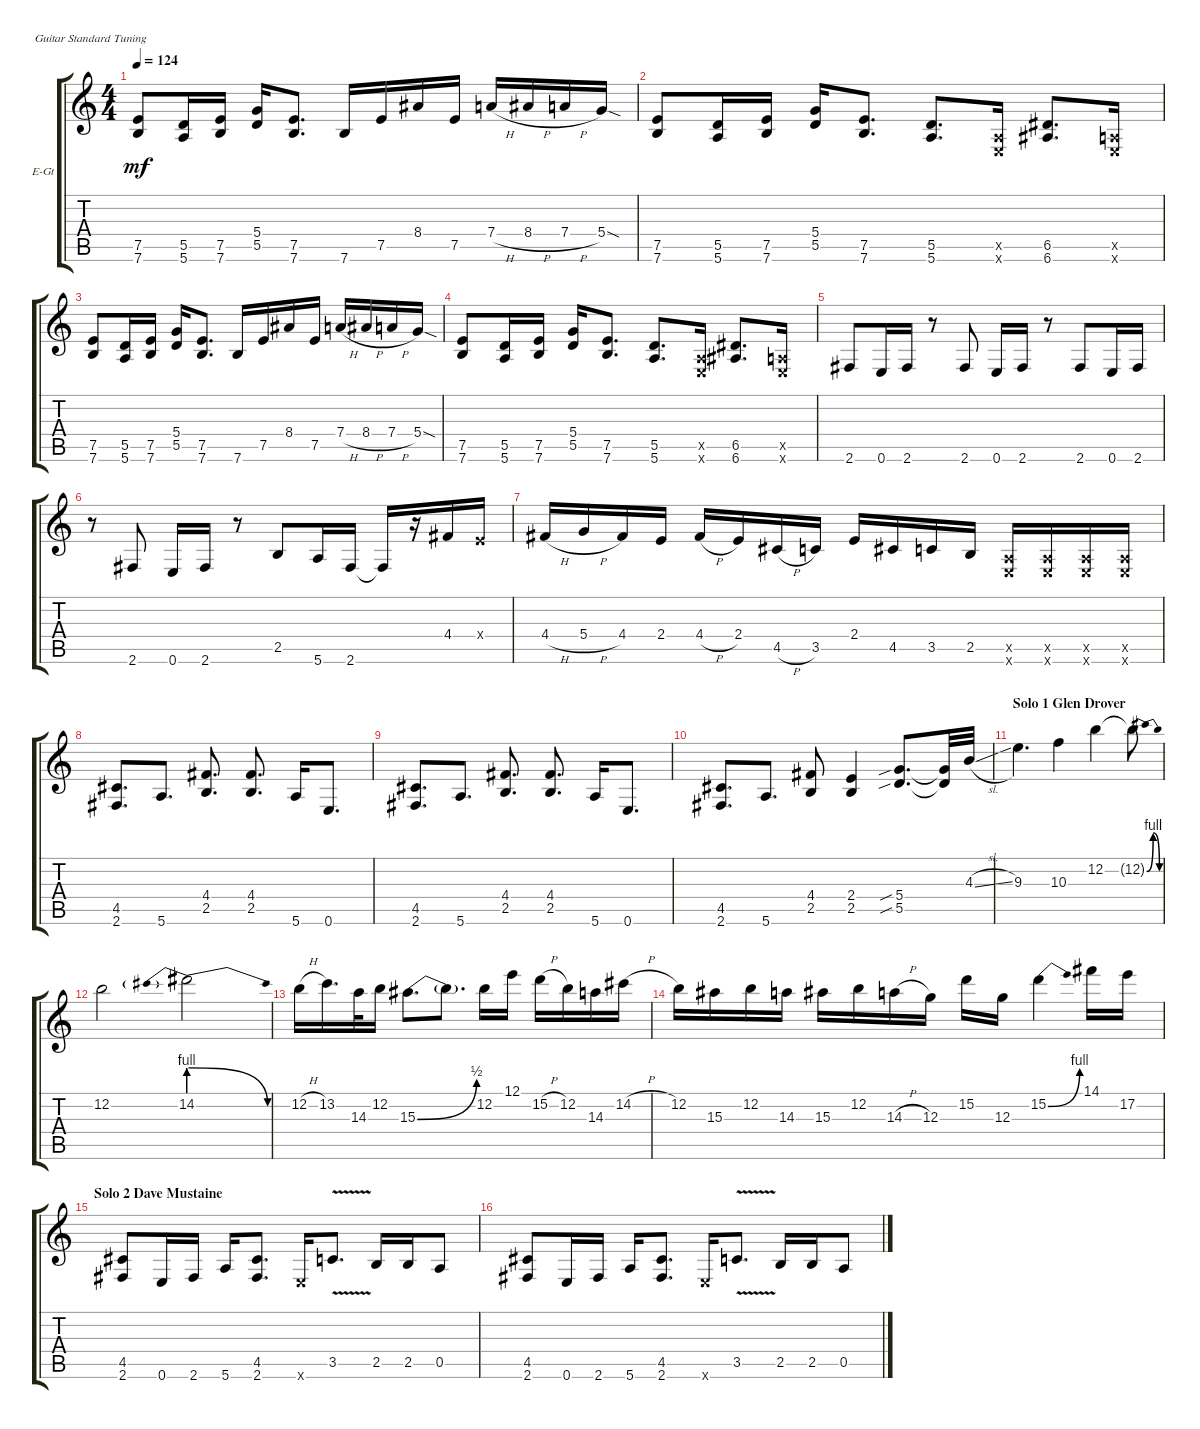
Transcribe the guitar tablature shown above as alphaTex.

\defaultSystemsLayout 4
\bracketExtendMode groupsimilarinstruments
\firstSystemTrackNameOrientation horizontal
\otherSystemsTrackNameOrientation horizontal
\track ("Glen Drover" "E-Gt") {instrument distortionguitar}
\staff {score tabs}
\tuning (E4 B3 G3 D3 A2 E2)
\ts (4 4)
\tempo 124
\clef g2
\ks c
(7.6 7.5).8{dy mf} (5.5 5.6).16 (7.5 7.6).16 (5.4 5.5).16 (7.5 7.6).8{d} 7.6.16 7.5.16 8.4.16 7.5.16 7.4{h}.16 8.4{h}.16 7.4{h}.16 5.4{sod}.16 |
(7.6 7.5).8 (5.5 5.6).16 (7.5 7.6).16 (5.4 5.5).16 (7.5 7.6).8{d} (5.6 5.5).8{d} (0.5{x} 0.6{x}).16 (6.5 6.6).8{d} (0.6{x} 0.5{x}).16 |
(7.6 7.5).8 (5.5 5.6).16 (7.5 7.6).16 (5.4 5.5).16 (7.5 7.6).8{d} 7.6.16 7.5.16 8.4.16 7.5.16 7.4{h}.16 8.4{h}.16 7.4{h}.16 5.4{sod}.16 |
(7.6 7.5).8 (5.5 5.6).16 (7.5 7.6).16 (5.4 5.5).16 (7.5 7.6).8{d} (5.6 5.5).8{d} (0.5{x} 0.6{x}).16 (6.5 6.6).8{d} (0.6{x} 0.5{x}).16 |
2.6.8 0.6.16 2.6.16 r.8 2.6.8 0.6.16 2.6.16 r.8 2.6.8 0.6.16 2.6.16 |
r.8 2.6.8 0.6.16 2.6.16 r.8 2.5.8 5.6.16 2.6.16 2.6{t}.16 r.16 4.4.16 2.4{x}.16 |
4.4{h}.16 5.4{h}.16 4.4.16 2.4.16 4.4{h}.16 2.4.16 4.5{h}.16 3.5.16 2.4.16 4.5.16 3.5.16 2.5.16 (0.5{x} 0.6{x}).16 (0.6{x} 0.5{x}).16 (0.5{x} 0.6{x}).16 (0.6{x} 0.5{x}).16 |
(4.5 2.6).8{d} 5.6.8{d} (2.5 4.4).8{d} (2.5 4.4).8{d} 5.6.16 0.6.8{d} |
(4.5 2.6).8{d} 5.6.8{d} (2.5 4.4).8{d} (2.5 4.4).8{d} 5.6.16 0.6.8{d} |
(4.5 2.6).8{d} 5.6.8{d} (2.5 4.4).8 (2.5 2.4).4 (5.5{sib} 5.4{sib}).8{d} (5.5{t} 5.4{t}).32 4.3{sl}.32 |
\section ("" "Solo 1 Glen Drover")
9.3.4{d} 10.3.4 12.2.4 12.2{be (bendrelease 0 0 10.2 4 20.4 4 30 0) t}.8 |
12.2.2 14.2{be (prebendrelease 0 4 15 0)}.2 |
12.2{h}.16 13.2.16{d} 14.3.32 12.2.16 15.3{be (bend 0 0 14.399999999999999 2)}.8{d} 15.3{t}.8{d} 12.2.16 12.1.16 15.2{h}.16 12.2.16 14.3.16 14.2{h}.16 |
12.2.16 15.3.16 12.2.16 14.3.16 15.3.16 12.2.16 14.3{h}.16 12.3.16 15.2.16 12.3.16 15.2{be (bend 0 0 15 4)}.4 14.1.16 17.2.16 |
\section ("" "Solo 2 Dave Mustaine")
(2.6 4.5).8 0.6.16 2.6.16 5.6.16 (2.6 4.5).8{d} 0.6{x}.16 3.5{v}.8{d} 2.5.16 2.5.16 0.5.8 |
(2.6 4.5).8 0.6.16 2.6.16 5.6.16 (2.6 4.5).8{d} 0.6{x}.16 3.5{v}.8{d} 2.5.16 2.5.16 0.5.8
